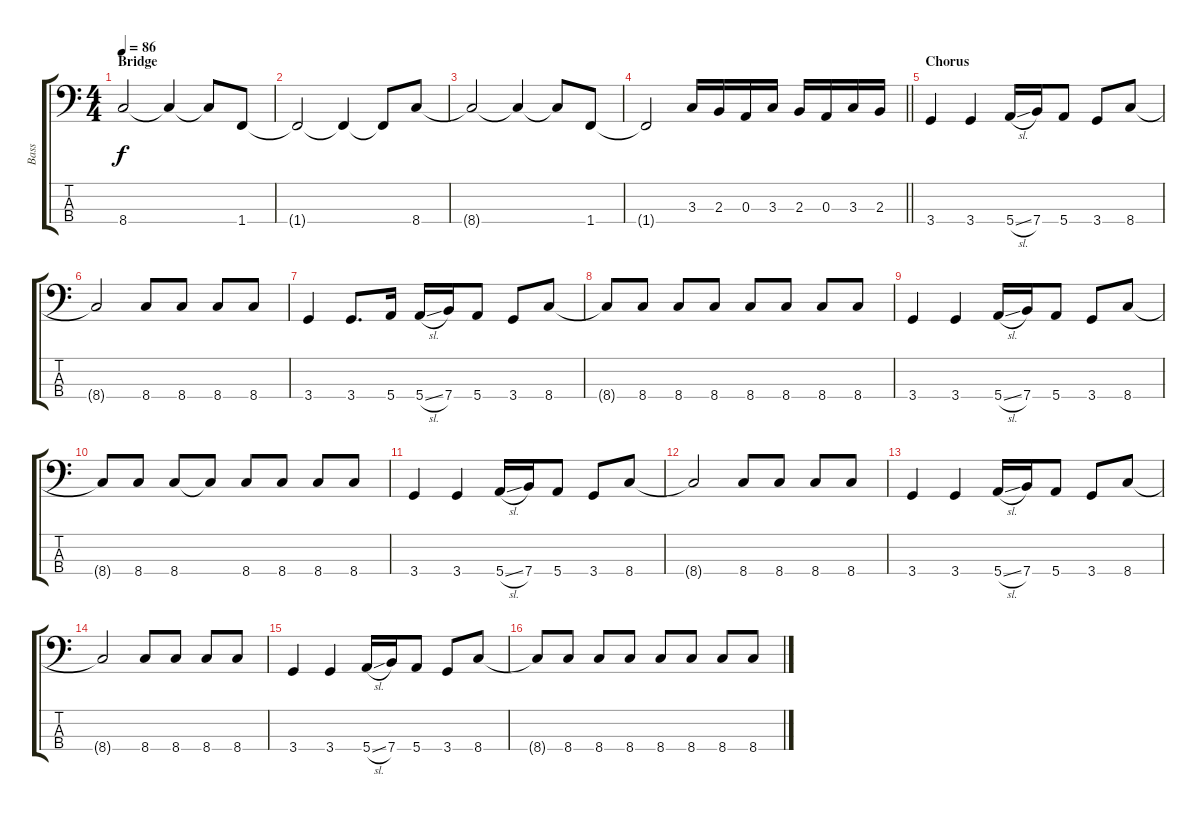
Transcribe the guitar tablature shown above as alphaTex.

\track ("Bass" "Bass") {instrument electricbassfinger}
\staff {score tabs}
\tuning (G2 D2 A1 E1) {hide}
\ts (4 4)
\section ("" "Bridge")
\tempo 86
\clef f4
\ks c
8.4.2{dy f} 8.4{t}.4 8.4{t}.8 1.4.8 |
1.4{t}.2 1.4{t}.4 1.4{t}.8 8.4.8 |
8.4{t}.2 8.4{t}.4 8.4{t}.8 1.4.8 |
\barLineRight lightlight
1.4{t}.2 3.3.16 2.3.16 0.3.16 3.3.16 2.3.16 0.3.16 3.3.16 2.3.16 |
\section ("" "Chorus")
3.4.4 3.4.4 5.4{sl}.16 7.4.16 5.4.8 3.4.8 8.4.8 |
8.4{t}.2 8.4.8 8.4.8 8.4.8 8.4.8 |
3.4.4 3.4.8{d} 5.4.16 5.4{sl}.16 7.4.16 5.4.8 3.4.8 8.4.8 |
8.4{t}.8 8.4.8 8.4.8 8.4.8 8.4.8 8.4.8 8.4.8 8.4.8 |
3.4.4 3.4.4 5.4{sl}.16 7.4.16 5.4.8 3.4.8 8.4.8 |
8.4{t}.8 8.4.8 8.4.8 8.4{t}.8 8.4.8 8.4.8 8.4.8 8.4.8 |
3.4.4 3.4.4 5.4{sl}.16 7.4.16 5.4.8 3.4.8 8.4.8 |
8.4{t}.2 8.4.8 8.4.8 8.4.8 8.4.8 |
3.4.4 3.4.4 5.4{sl}.16 7.4.16 5.4.8 3.4.8 8.4.8 |
8.4{t}.2 8.4.8 8.4.8 8.4.8 8.4.8 |
3.4.4 3.4.4 5.4{sl}.16 7.4.16 5.4.8 3.4.8 8.4.8 |
8.4{t}.8 8.4.8 8.4.8 8.4.8 8.4.8 8.4.8 8.4.8 8.4.8
